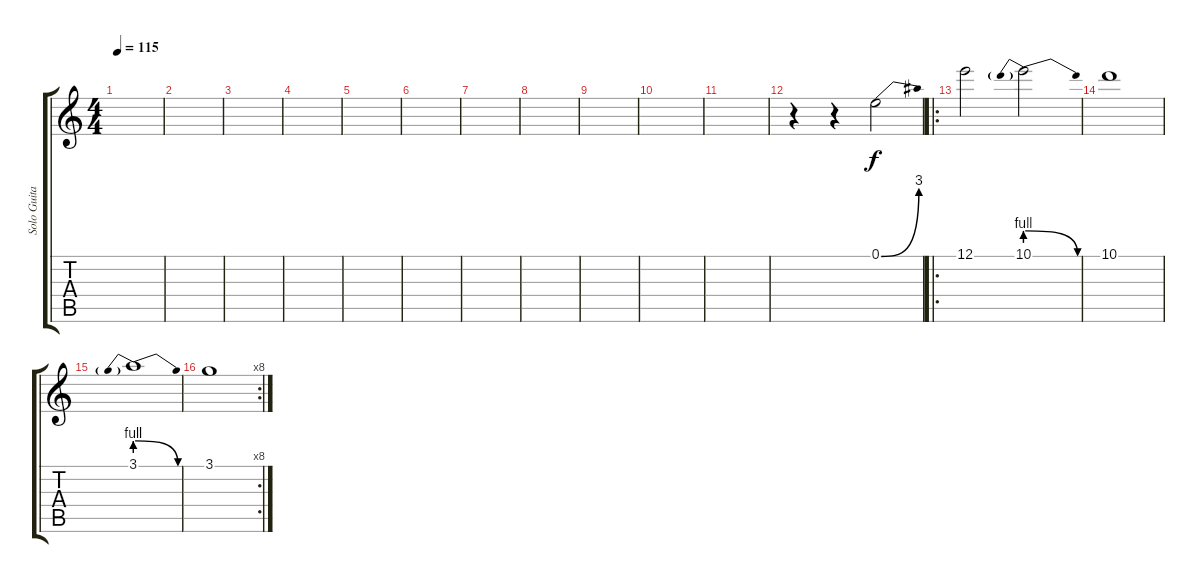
\track ("Solo Guitar 2" "Solo Guita") {instrument distortionguitar}
\staff {score tabs}
\tuning (E4 B3 G3 D3 A2 E2) {hide}
\ts (4 4)
\tempo 115
\clef g2
\ks c
|
|
|
|
|
|
|
|
|
|
|
r.4 r.4 0.1{be (bend 0 0 60 12)}.2 |
\ro
12.1.2 10.1{be (prebendrelease 0 4 60 0)}.2 |
10.1.1 |
3.1{be (prebendrelease 0 4 60 0)}.1 |
\rc 8
3.1.1
